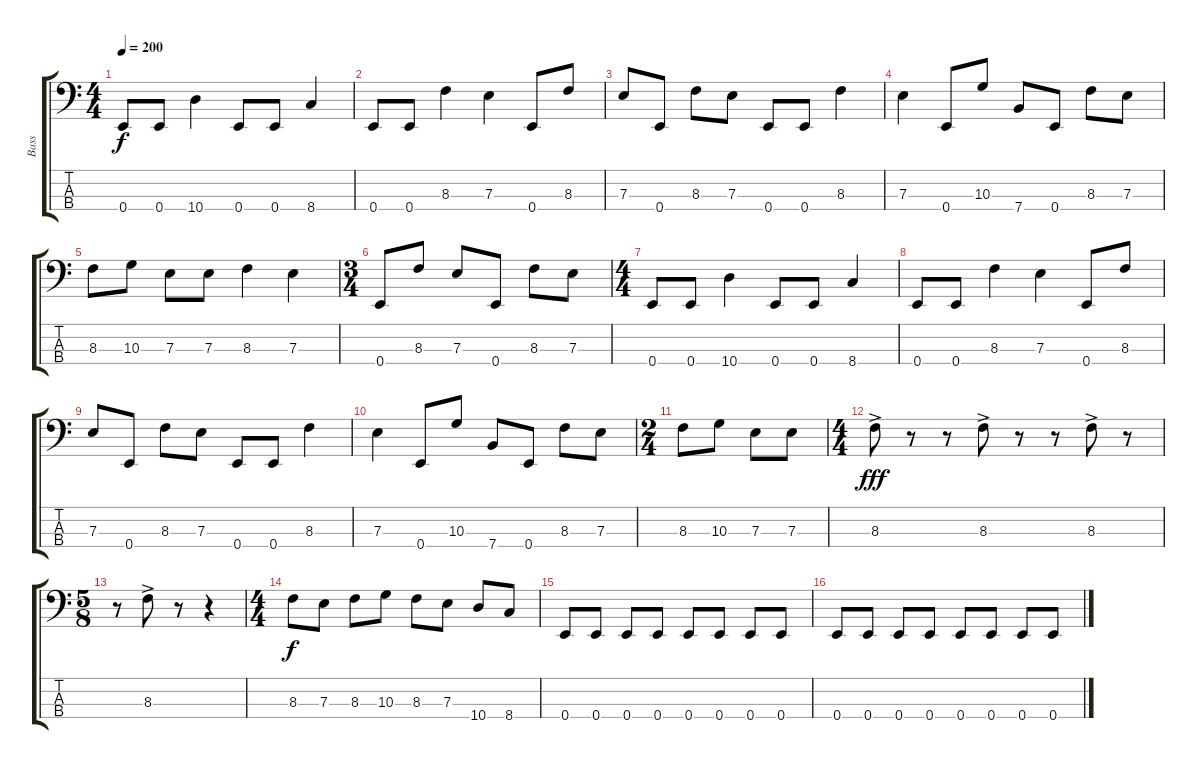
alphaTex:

\track ("Bass" "Bass") {instrument electricbasspick}
\staff {score tabs}
\tuning (G2 D2 A1 E1) {hide}
\ts (4 4)
\tempo 200
\clef f4
\ks c
0.4.8{dy f} 0.4.8 10.4.4 0.4.8 0.4.8 8.4.4 |
0.4.8 0.4.8 8.3.4 7.3.4 0.4.8 8.3.8 |
7.3.8 0.4.8 8.3.8 7.3.8 0.4.8 0.4.8 8.3.4 |
7.3.4 0.4.8 10.3.8 7.4.8 0.4.8 8.3.8 7.3.8 |
8.3.8 10.3.8 7.3.8 7.3.8 8.3.4 7.3.4 |
\ts (3 4)
0.4.8 8.3.8 7.3.8 0.4.8 8.3.8 7.3.8 |
\ts (4 4)
0.4.8 0.4.8 10.4.4 0.4.8 0.4.8 8.4.4 |
0.4.8 0.4.8 8.3.4 7.3.4 0.4.8 8.3.8 |
7.3.8 0.4.8 8.3.8 7.3.8 0.4.8 0.4.8 8.3.4 |
7.3.4 0.4.8 10.3.8 7.4.8 0.4.8 8.3.8 7.3.8 |
\ts (2 4)
8.3.8 10.3.8 7.3.8 7.3.8 |
\ts (4 4)
8.3{ac}.8{dy fff} r.8 r.8 8.3{ac}.8 r.8 r.8 8.3{ac}.8 r.8 |
\ts (5 8)
r.8 8.3{ac}.8 r.8 r.4 |
\ts (4 4)
8.3.8{dy f} 7.3.8 8.3.8 10.3.8 8.3.8 7.3.8 10.4.8 8.4.8 |
0.4.8 0.4.8 0.4.8 0.4.8 0.4.8 0.4.8 0.4.8 0.4.8 |
0.4.8 0.4.8 0.4.8 0.4.8 0.4.8 0.4.8 0.4.8 0.4.8
